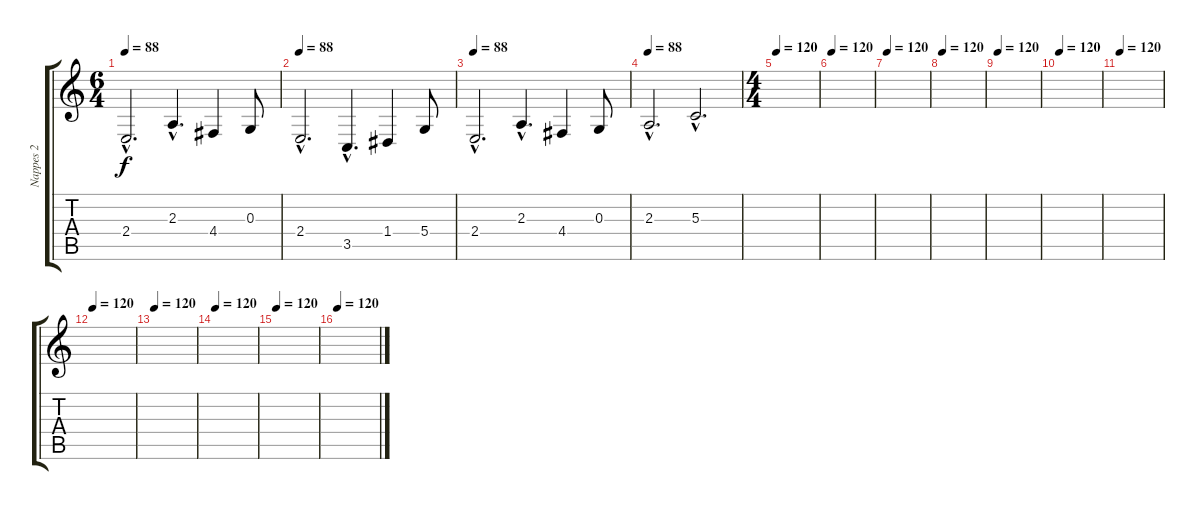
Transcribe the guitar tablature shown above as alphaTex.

\track ("Nappes 2" "Nappes 2") {instrument synthstrings2}
\staff {score tabs}
\tuning (E4 B3 G3 D3 A2 E2) {hide}
\ts (6 4)
\tempo 100
\tempo 88
\clef g2
\ks c
2.4{hac}.2{d dy f} 2.3{hac}.4{d} 4.4.4 0.3.8 |
\tempo 100
\tempo 88
2.4{hac}.2{d} 3.5{hac}.4{d} 1.4.4 5.4.8 |
\tempo 100
\tempo 88
2.4{hac}.2{d} 2.3{hac}.4{d} 4.4.4 0.3.8 |
\tempo 100
\tempo 88
2.3{hac}.2{d} 5.3{hac}.2{d} |
\ts (4 4)
\tempo 120
|
\tempo 120
|
\tempo 120
|
\tempo 120
|
\tempo 120
|
\tempo 120
|
\tempo 120
|
\tempo 120
|
\tempo 120
|
\tempo 120
|
\tempo 120
|
\tempo 120
